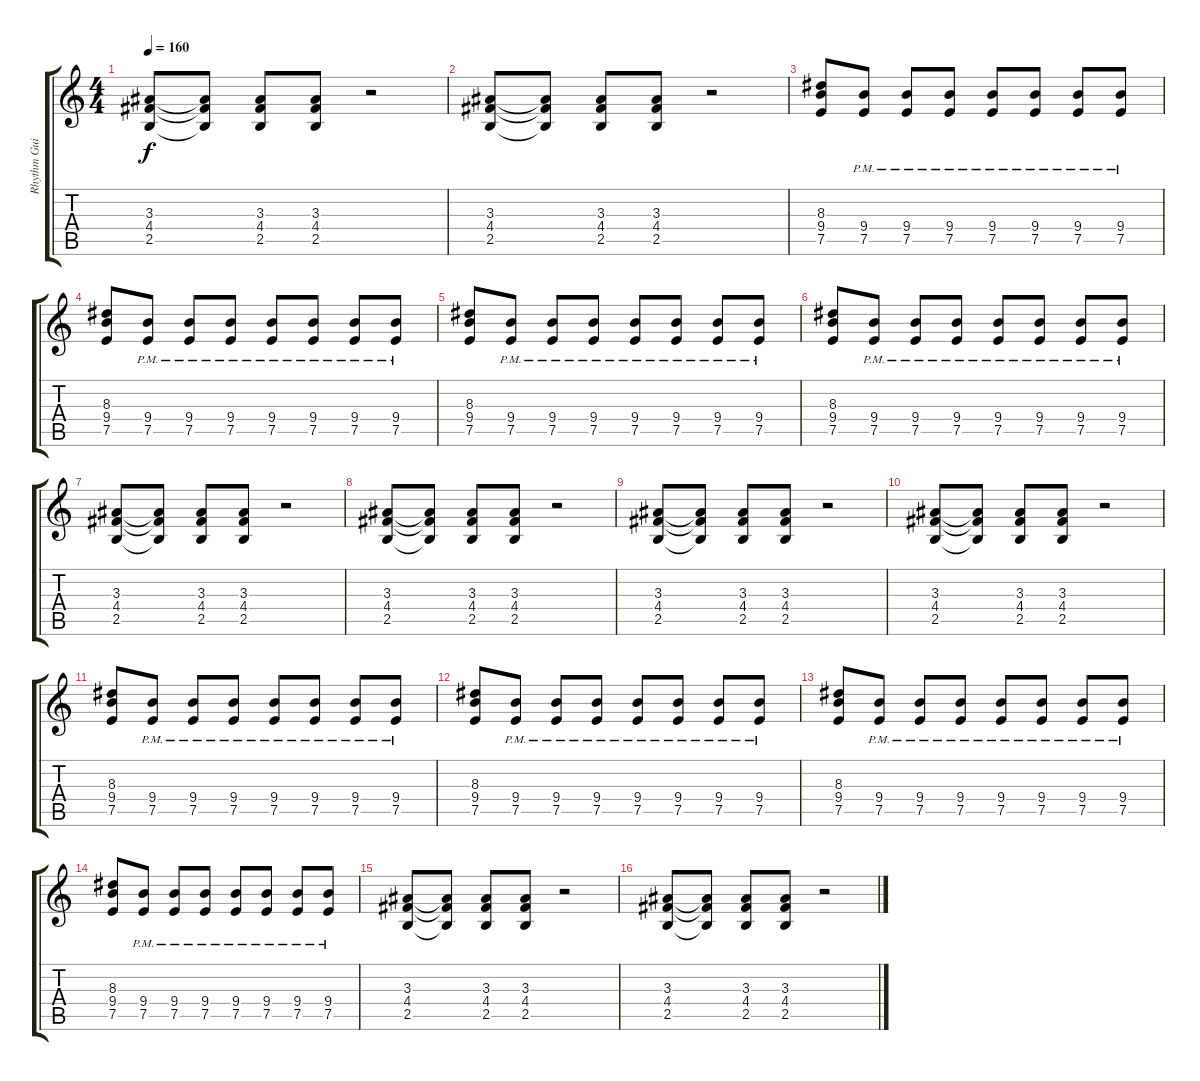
\track ("Rhythm Guitar" "Rhythm Gui") {instrument overdrivenguitar bank 255}
\staff {score tabs}
\tuning (E4 B3 G3 D3 A2 E2) {hide}
\ts (4 4)
\tempo 160
\clef g2
\ks c
(3.3 4.4 2.5).8{dy f} (3.3{t} 4.4{t} 2.5{t}).8 (3.3 4.4 2.5).8 (3.3 4.4 2.5).8 r.2 |
(3.3 4.4 2.5).8 (3.3{t} 4.4{t} 2.5{t}).8 (3.3 4.4 2.5).8 (3.3 4.4 2.5).8 r.2 |
(8.3 9.4 7.5).8 (9.4{pm} 7.5{pm}).8 (9.4{pm} 7.5{pm}).8 (9.4{pm} 7.5{pm}).8 (9.4{pm} 7.5{pm}).8 (9.4{pm} 7.5{pm}).8 (9.4{pm} 7.5{pm}).8 (9.4{pm} 7.5{pm}).8 |
(8.3 9.4 7.5).8 (9.4{pm} 7.5{pm}).8 (9.4{pm} 7.5{pm}).8 (9.4{pm} 7.5{pm}).8 (9.4{pm} 7.5{pm}).8 (9.4{pm} 7.5{pm}).8 (9.4{pm} 7.5{pm}).8 (9.4{pm} 7.5{pm}).8 |
(8.3 9.4 7.5).8 (9.4{pm} 7.5{pm}).8 (9.4{pm} 7.5{pm}).8 (9.4{pm} 7.5{pm}).8 (9.4{pm} 7.5{pm}).8 (9.4{pm} 7.5{pm}).8 (9.4{pm} 7.5{pm}).8 (9.4{pm} 7.5{pm}).8 |
(8.3 9.4 7.5).8 (9.4{pm} 7.5{pm}).8 (9.4{pm} 7.5{pm}).8 (9.4{pm} 7.5{pm}).8 (9.4{pm} 7.5{pm}).8 (9.4{pm} 7.5{pm}).8 (9.4{pm} 7.5{pm}).8 (9.4{pm} 7.5{pm}).8 |
(3.3 4.4 2.5).8 (3.3{t} 4.4{t} 2.5{t}).8 (3.3 4.4 2.5).8 (3.3 4.4 2.5).8 r.2 |
(3.3 4.4 2.5).8 (3.3{t} 4.4{t} 2.5{t}).8 (3.3 4.4 2.5).8 (3.3 4.4 2.5).8 r.2 |
(3.3 4.4 2.5).8 (3.3{t} 4.4{t} 2.5{t}).8 (3.3 4.4 2.5).8 (3.3 4.4 2.5).8 r.2 |
(3.3 4.4 2.5).8 (3.3{t} 4.4{t} 2.5{t}).8 (3.3 4.4 2.5).8 (3.3 4.4 2.5).8 r.2 |
(8.3 9.4 7.5).8 (9.4{pm} 7.5{pm}).8 (9.4{pm} 7.5{pm}).8 (9.4{pm} 7.5{pm}).8 (9.4{pm} 7.5{pm}).8 (9.4{pm} 7.5{pm}).8 (9.4{pm} 7.5{pm}).8 (9.4{pm} 7.5{pm}).8 |
(8.3 9.4 7.5).8 (9.4{pm} 7.5{pm}).8 (9.4{pm} 7.5{pm}).8 (9.4{pm} 7.5{pm}).8 (9.4{pm} 7.5{pm}).8 (9.4{pm} 7.5{pm}).8 (9.4{pm} 7.5{pm}).8 (9.4{pm} 7.5{pm}).8 |
(8.3 9.4 7.5).8 (9.4{pm} 7.5{pm}).8 (9.4{pm} 7.5{pm}).8 (9.4{pm} 7.5{pm}).8 (9.4{pm} 7.5{pm}).8 (9.4{pm} 7.5{pm}).8 (9.4{pm} 7.5{pm}).8 (9.4{pm} 7.5{pm}).8 |
(8.3 9.4 7.5).8 (9.4{pm} 7.5{pm}).8 (9.4{pm} 7.5{pm}).8 (9.4{pm} 7.5{pm}).8 (9.4{pm} 7.5{pm}).8 (9.4{pm} 7.5{pm}).8 (9.4{pm} 7.5{pm}).8 (9.4{pm} 7.5{pm}).8 |
(3.3 4.4 2.5).8 (3.3{t} 4.4{t} 2.5{t}).8 (3.3 4.4 2.5).8 (3.3 4.4 2.5).8 r.2 |
(3.3 4.4 2.5).8 (3.3{t} 4.4{t} 2.5{t}).8 (3.3 4.4 2.5).8 (3.3 4.4 2.5).8 r.2
